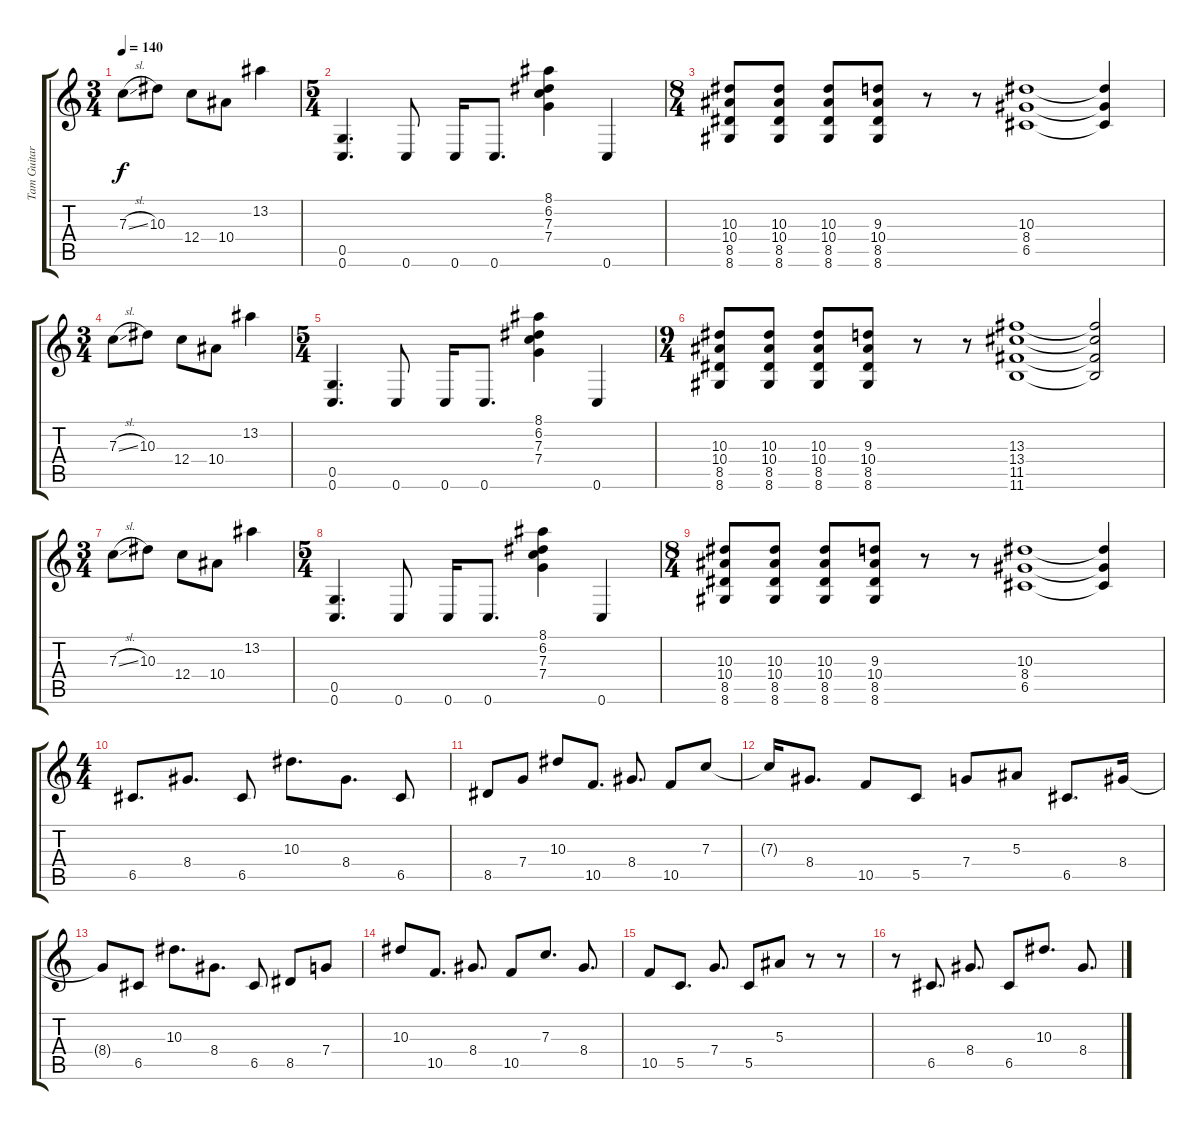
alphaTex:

\track ("Tam Guitar" "Tam Guitar") {instrument overdrivenguitar}
\staff {score tabs}
\tuning (D4 A3 F3 C3 G2 C2) {hide}
\ts (3 4)
\tempo 140
\clef g2
\ks c
7.3{sl}.8{dy f} 10.3.8 12.4.8 10.4.8 13.2.4 |
\ts (5 4)
(0.5 0.6).4{d} 0.6.8 0.6.16 0.6.8{d} (8.1 6.2 7.3 7.4).4 0.6.4 |
\ts (8 4)
(10.3 10.4 8.5 8.6).8 (10.3 10.4 8.5 8.6).8 (10.3 10.4 8.5 8.6).8 (9.3 10.4 8.5 8.6).8 r.8 r.8 (10.3 8.4 6.5).1 (10.3{t} 8.4{t} 6.5{t}).4 |
\ts (3 4)
7.3{sl}.8 10.3.8 12.4.8 10.4.8 13.2.4 |
\ts (5 4)
(0.5 0.6).4{d} 0.6.8 0.6.16 0.6.8{d} (8.1 6.2 7.3 7.4).4 0.6.4 |
\ts (9 4)
(10.3 10.4 8.5 8.6).8 (10.3 10.4 8.5 8.6).8 (10.3 10.4 8.5 8.6).8 (9.3 10.4 8.5 8.6).8 r.8 r.8 (13.3 13.4 11.5 11.6).1 (13.3{t} 13.4{t} 11.5{t} 11.6{t}).2 |
\ts (3 4)
7.3{sl}.8 10.3.8 12.4.8 10.4.8 13.2.4 |
\ts (5 4)
(0.5 0.6).4{d} 0.6.8 0.6.16 0.6.8{d} (8.1 6.2 7.3 7.4).4 0.6.4 |
\ts (8 4)
(10.3 10.4 8.5 8.6).8 (10.3 10.4 8.5 8.6).8 (10.3 10.4 8.5 8.6).8 (9.3 10.4 8.5 8.6).8 r.8 r.8 (10.3 8.4 6.5).1 (10.3{t} 8.4{t} 6.5{t}).4 |
\ts (4 4)
6.5.8{d} 8.4.8{d} 6.5.8 10.3.8{d} 8.4.8{d} 6.5.8 |
8.5.8 7.4.8 10.3.8 10.5.8{d} 8.4.8{d} 10.5.8 7.3.8 |
7.3{t}.16 8.4.8{d} 10.5.8 5.5.8 7.4.8 5.3.8 6.5.8{d} 8.4.16 |
8.4{t}.8 6.5.8 10.3.8{d} 8.4.8{d} 6.5.8 8.5.8 7.4.8 |
10.3.8 10.5.8{d} 8.4.8{d} 10.5.8 7.3.8{d} 8.4.8{d} |
10.5.8 5.5.8{d} 7.4.8{d} 5.5.8 5.3.8 r.8 r.8 |
r.8 6.5.8{d} 8.4.8{d} 6.5.8 10.3.8{d} 8.4.8{d}
